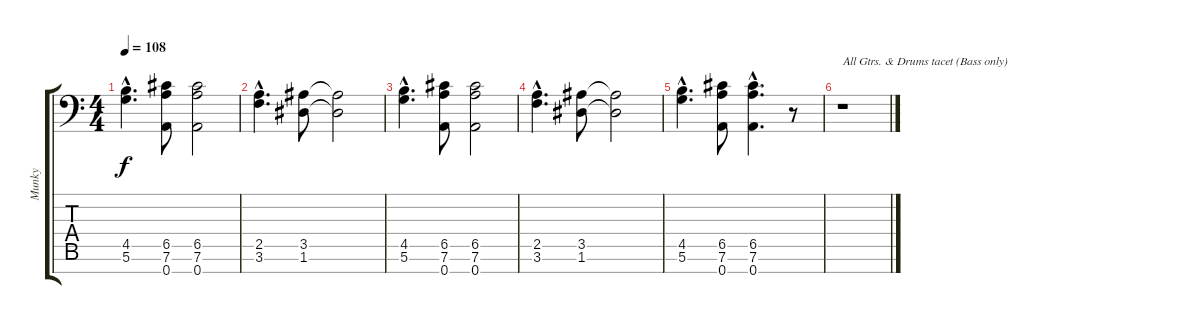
\track ("Munky" "Munky") {instrument distortionguitar}
\staff {score tabs}
\tuning (D4 A3 F3 C3 G2 D2 A1) {hide}
\ts (4 4)
\tempo 108
\clef f4
\ks c
(4.5{hac} 5.6{hac}).4{d dy f} (6.5 7.6 0.7).8 (6.5 7.6 0.7).2 |
(2.5{hac} 3.6{hac}).4{d} (3.5 1.6).8 (3.5{t} 1.6{t}).2 |
(4.5{hac} 5.6{hac}).4{d} (6.5 7.6 0.7).8 (6.5 7.6 0.7).2 |
(2.5{hac} 3.6{hac}).4{d} (3.5 1.6).8 (3.5{t} 1.6{t}).2 |
(4.5{hac} 5.6{hac}).4{d} (6.5 7.6 0.7).8 (6.5{hac} 7.6{hac} 0.7{hac}).4{d} r.8 |
r.1{txt "All Gtrs. & Drums tacet (Bass only)"}
